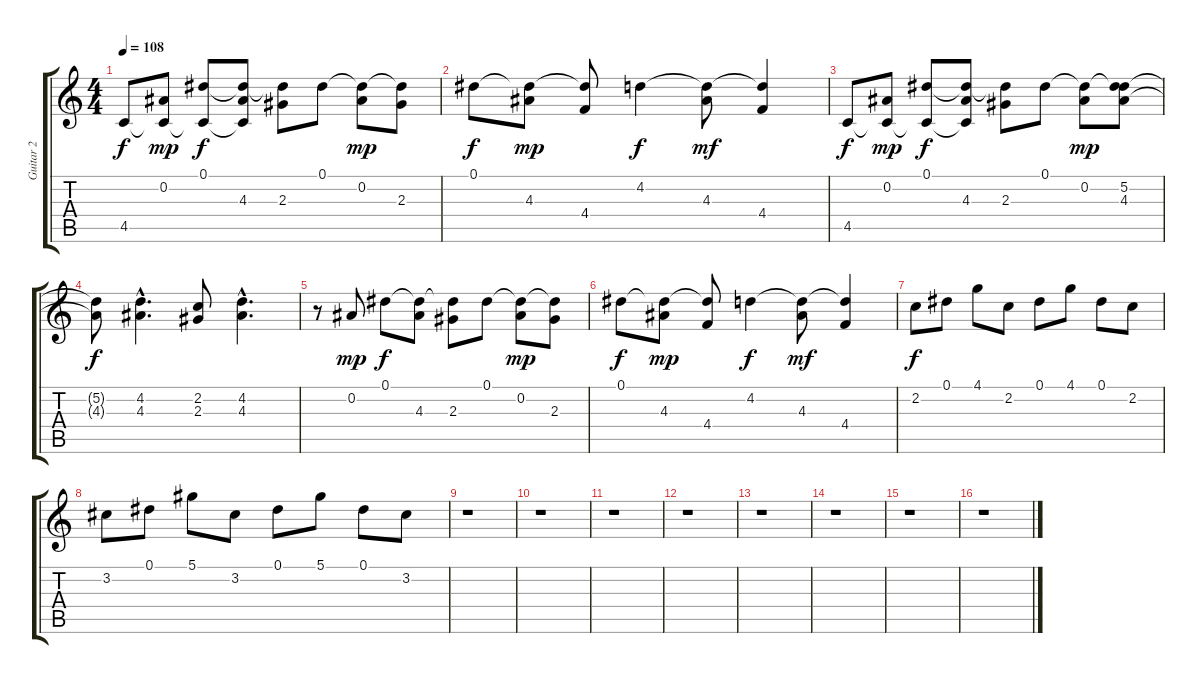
\track ("Guitar 2" "Guitar 2") {instrument overdrivenguitar}
\staff {score tabs}
\tuning (Eb4 Bb3 Gb3 Db3 Ab2 Eb2) {hide}
\ts (4 4)
\tempo 108
\clef g2
\ks c
4.5.8{dy f volume 14 instrument electricguitarclean} (0.2 4.5{t}).8{dy mp} (0.1 4.5{t}).8{dy f} (0.1{t} 4.3 4.5{t}).8 (0.1{t} 2.3).8 0.1.8 (0.1{t} 0.2).8{dy mp} (0.1{t} 2.3).8 |
0.1.8{dy f} (0.1{t} 4.3).8{dy mp} (0.1{t} 4.4).8 4.2.4{dy f} (4.2{t} 4.3).8{dy mf} (4.2{t} 4.4).4 |
4.5.8{dy f} (0.2 4.5{t}).8{dy mp} (0.1 4.5{t}).8{dy f} (0.1{t} 4.3 4.5{t}).8 (0.1{t} 2.3).8 0.1.8 (0.1{t} 0.2).8{dy mp} (0.1{t} 5.2 4.3).8 |
(5.2{t} 4.3{t}).8{dy f} (4.2{hac} 4.3{hac}).4{d} (2.2 2.3).8 (4.2{hac} 4.3{hac}).4{d} |
r.8 0.2.8{dy mp} 0.1.8{dy f} (0.1{t} 4.3).8 (0.1{t} 2.3).8 0.1.8 (0.1{t} 0.2).8{dy mp} (0.1{t} 2.3).8 |
0.1.8{dy f} (0.1{t} 4.3).8{dy mp} (0.1{t} 4.4).8 4.2.4{dy f} (4.2{t} 4.3).8{dy mf} (4.2{t} 4.4).4 |
2.2.8{dy f} 0.1.8 4.1.8 2.2.8 0.1.8 4.1.8 0.1.8 2.2.8 |
3.2.8 0.1.8 5.1.8 3.2.8 0.1.8 5.1.8 0.1.8 3.2.8 |
r.1{volume 16 instrument overdrivenguitar} |
r.1 |
r.1 |
r.1 |
r.1 |
r.1 |
r.1 |
r.1
